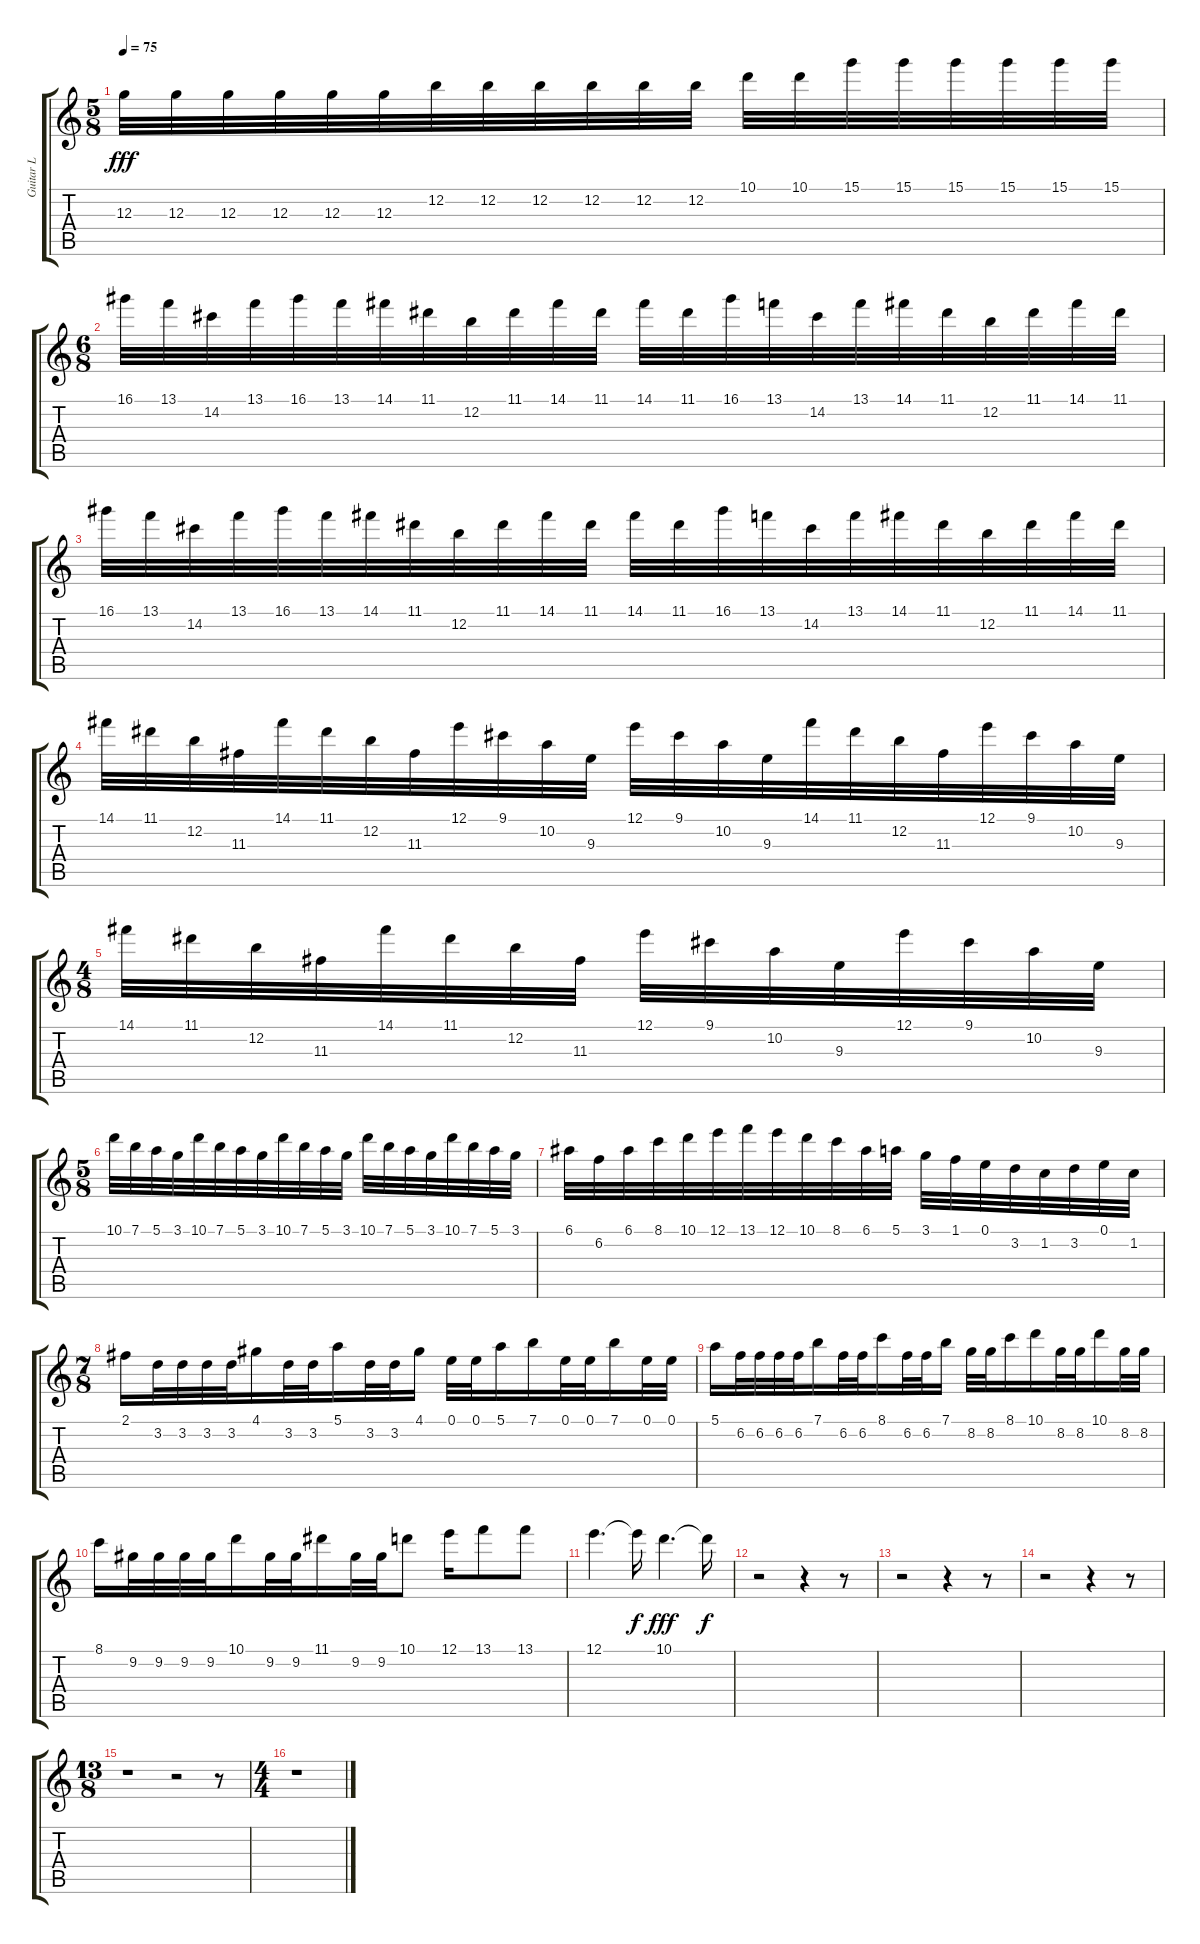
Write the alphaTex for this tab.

\track ("Guitar L" "Guitar L") {instrument distortionguitar}
\staff {score tabs}
\tuning (E4 B3 G3 D3 A2 E2) {hide}
\ts (5 8)
\tempo 75
\clef g2
\ks c
12.3.32{dy fff} 12.3.32 12.3.32 12.3.32 12.3.32 12.3.32 12.2.32 12.2.32 12.2.32 12.2.32 12.2.32 12.2.32 10.1.32 10.1.32 15.1.32 15.1.32 15.1.32 15.1.32 15.1.32 15.1.32 |
\ts (6 8)
16.1.32 13.1.32 14.2.32 13.1.32 16.1.32 13.1.32 14.1.32 11.1.32 12.2.32 11.1.32 14.1.32 11.1.32 14.1.32 11.1.32 16.1.32 13.1.32 14.2.32 13.1.32 14.1.32 11.1.32 12.2.32 11.1.32 14.1.32 11.1.32 |
16.1.32 13.1.32 14.2.32 13.1.32 16.1.32 13.1.32 14.1.32 11.1.32 12.2.32 11.1.32 14.1.32 11.1.32 14.1.32 11.1.32 16.1.32 13.1.32 14.2.32 13.1.32 14.1.32 11.1.32 12.2.32 11.1.32 14.1.32 11.1.32 |
14.1.32 11.1.32 12.2.32 11.3.32 14.1.32 11.1.32 12.2.32 11.3.32 12.1.32 9.1.32 10.2.32 9.3.32 12.1.32 9.1.32 10.2.32 9.3.32 14.1.32 11.1.32 12.2.32 11.3.32 12.1.32 9.1.32 10.2.32 9.3.32 |
\ts (4 8)
14.1.32 11.1.32 12.2.32 11.3.32 14.1.32 11.1.32 12.2.32 11.3.32 12.1.32 9.1.32 10.2.32 9.3.32 12.1.32 9.1.32 10.2.32 9.3.32 |
\ts (5 8)
10.1.32 7.1.32 5.1.32 3.1.32 10.1.32 7.1.32 5.1.32 3.1.32 10.1.32 7.1.32 5.1.32 3.1.32 10.1.32 7.1.32 5.1.32 3.1.32 10.1.32 7.1.32 5.1.32 3.1.32 |
6.1.32 6.2.32 6.1.32 8.1.32 10.1.32 12.1.32 13.1.32 12.1.32 10.1.32 8.1.32 6.1.32 5.1.32 3.1.32 1.1.32 0.1.32 3.2.32 1.2.32 3.2.32 0.1.32 1.2.32 |
\ts (7 8)
2.1.16 3.2.32 3.2.32 3.2.32 3.2.32 4.1.16 3.2.32 3.2.32 5.1.16 3.2.32 3.2.32 4.1.16 0.1.32 0.1.32 5.1.16 7.1.16 0.1.32 0.1.32 7.1.16 0.1.32 0.1.32 |
5.1.16 6.2.32 6.2.32 6.2.32 6.2.32 7.1.16 6.2.32 6.2.32 8.1.16 6.2.32 6.2.32 7.1.16 8.2.32 8.2.32 8.1.16 10.1.16 8.2.32 8.2.32 10.1.16 8.2.32 8.2.32 |
8.1.16 9.2.32 9.2.32 9.2.32 9.2.32 10.1.16 9.2.32 9.2.32 11.1.16 9.2.32 9.2.32 10.1.8 12.1.16 13.1.8 13.1.8 |
12.1.4{d} 12.1{t}.16{dy f} 10.1.4{d dy fff} 10.1{t}.16{dy f} |
r.2 r.4 r.8 |
r.2 r.4 r.8 |
r.2 r.4 r.8 |
\ts (13 8)
r.1 r.2 r.8 |
\ts (4 4)
r.1
